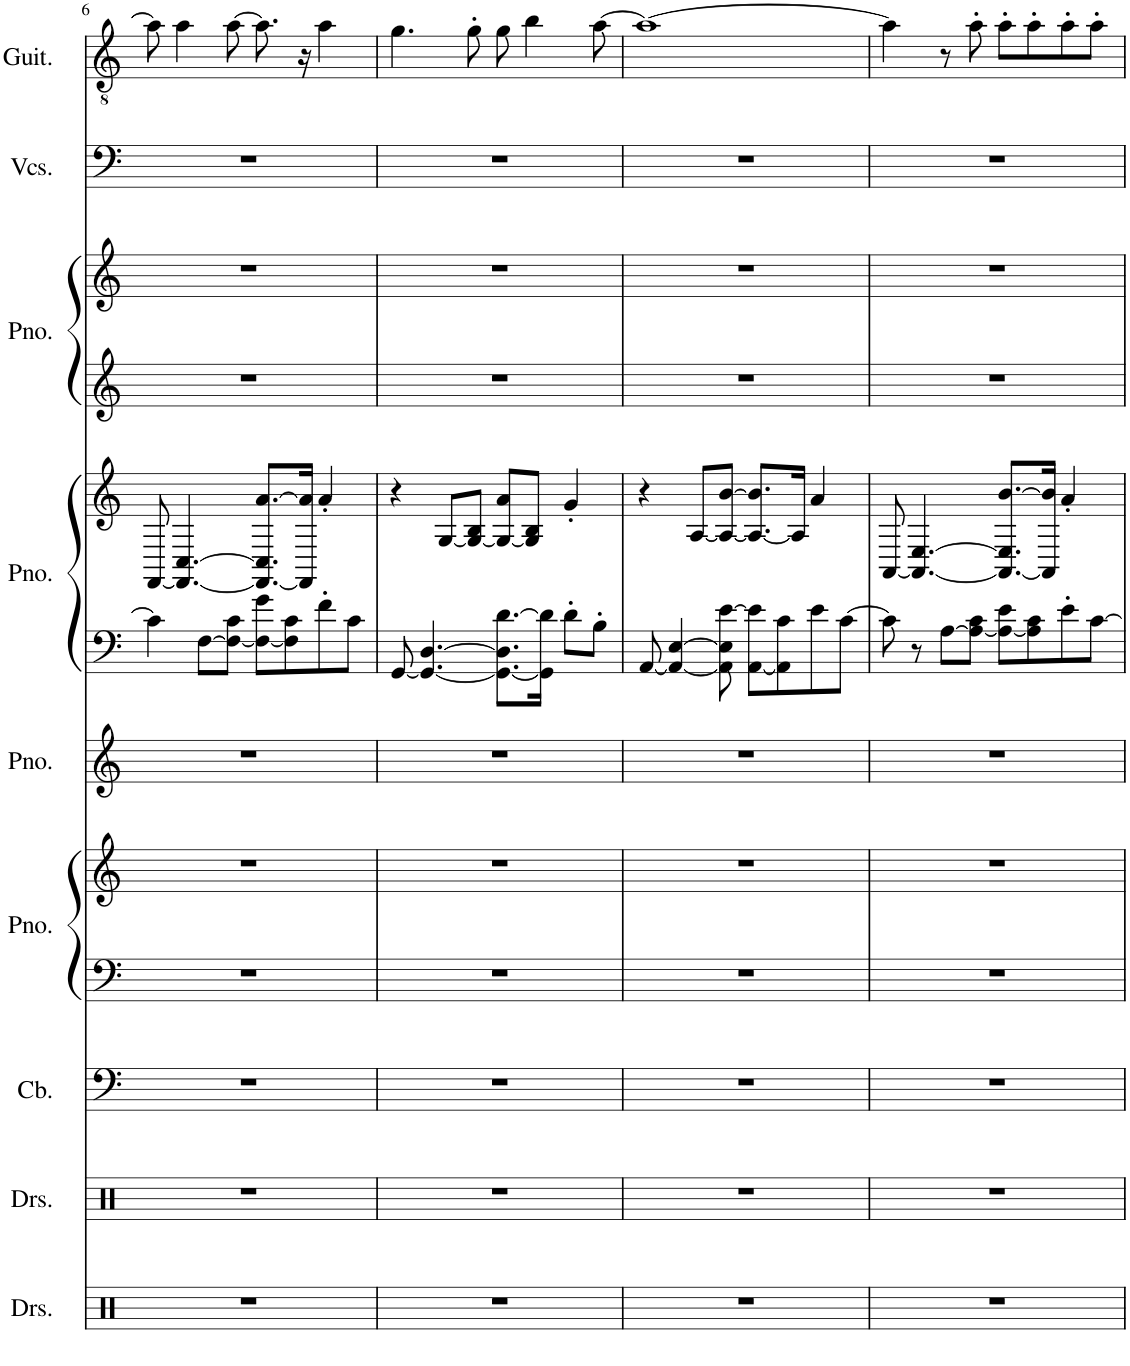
**kern	**kern	**kern	**kern	**kern	**kern	**kern	**kern	**kern	**kern	**kern	**kern
*part9	*part8	*part7	*part6	*part6	*part5	*part4	*part4	*part3	*part3	*part2	*part1
*staff12	*staff11	*staff10	*staff9	*staff8	*staff7	*staff6	*staff5	*staff4	*staff3	*staff2	*staff1
*I"Drumset	*I"Drumset	*I"Contrabass	*I"Piano	*	*I"Piano	*I"Piano	*	*I"Piano	*	*I"Violoncellos	*I"Classical Guitar
*I'Drs.	*I'Drs.	*I'Cb.	*I'Pno.	*	*I'Pno.	*I'Pno.	*	*I'Pno.	*	*I'Vcs.	*I'Guit.
!!LO:PB:g=z
*clefX	*clefX	*clefF4	*clefF4	*clefG2	*clefG2	*clefF4	*clefG2	*clefG2	*clefG2	*clefF4	*clefGv2
*	*	*Trd7c12	*	*	*	*	*	*	*	*	*
*k[]	*k[]	*k[]	*k[]	*k[]	*k[]	*k[]	*k[]	*k[]	*k[]	*k[]	*k[]
*M4/4	*M4/4	*M4/4	*M4/4	*M4/4	*M4/4	*M4/4	*M4/4	*M4/4	*M4/4	*M4/4	*M4/4
=6	=6	=6	=6	=6	=6	=6	=6	=6	=6	=6	=6
1r	1r	1r	1r	1r	1r	4c\]	[8FF/	1r	1r	1r	8a\]
.	.	.	.	.	.	.	4.FF/_ [4.C/	.	.	.	4a\
.	.	.	.	.	.	[8F\L	.	.	.	.	.
.	.	.	.	.	.	8F\_ 8c\J	.	.	.	.	[8a\
.	.	.	.	.	.	8F\_ 8g\L	8.FF/_ 8.C/] [8.a/L	.	.	.	8.a\]
.	.	.	.	.	.	8F\] 8c\	.	.	.	.	.
.	.	.	.	.	.	.	16FF/] 16a/]Jk	.	.	.	16r
.	.	.	.	.	.	8f'\	4a'/	.	.	.	4a\
.	.	.	.	.	.	8c\J	.	.	.	.	.
=7	=7	=7	=7	=7	=7	=7	=7	=7	=7	=7	=7
1r	1r	1r	1r	1r	1r	[8GG/	4r	1r	1r	1r	4.g\
.	.	.	.	.	.	4.GG/_ [4.D/	.	.	.	.	.
.	.	.	.	.	.	.	[8G/L	.	.	.	.
.	.	.	.	.	.	.	8G/_ 8B/J	.	.	.	8g'\
.	.	.	.	.	.	8.GG\_ 8.D\] [8.d\L	8G/_ 8a/L	.	.	.	8g\
.	.	.	.	.	.	.	8G/] 8B/J	.	.	.	4b\
.	.	.	.	.	.	16GG\] 16d\]Jk	.	.	.	.	.
.	.	.	.	.	.	8d'\L	4g'/	.	.	.	.
.	.	.	.	.	.	8B'\J	.	.	.	.	[8a\
=8	=8	=8	=8	=8	=8	=8	=8	=8	=8	=8	=8
1r	1r	1r	1r	1r	1r	[8AA/	4r	1r	1r	1r	1a_
.	.	.	.	.	.	4AA/_ [4E/	.	.	.	.	.
.	.	.	.	.	.	.	[8A/L	.	.	.	.
.	.	.	.	.	.	8AA\] 8E\] [8e\	8A/_ [8b/J	.	.	.	.
.	.	.	.	.	.	[8AA\ 8e\]L	8.A/_ 8.b/]L	.	.	.	.
.	.	.	.	.	.	8AA\] 8c\	.	.	.	.	.
.	.	.	.	.	.	.	16A/Jk]	.	.	.	.
.	.	.	.	.	.	8e\	4a/	.	.	.	.
.	.	.	.	.	.	[8c\J	.	.	.	.	.
=9	=9	=9	=9	=9	=9	=9	=9	=9	=9	=9	=9
1r	1r	1r	1r	1r	1r	8c\]	[8AA/	1r	1r	1r	4a\]
.	.	.	.	.	.	8r	4.AA/_ [4.E/	.	.	.	.
.	.	.	.	.	.	[8A\L	.	.	.	.	8r
.	.	.	.	.	.	8A\_ 8c\J	.	.	.	.	8a'\
.	.	.	.	.	.	8A\_ 8e\L	8.AA/_ 8.E/] [8.b/L	.	.	.	8a'\L
.	.	.	.	.	.	8A\] 8c\	.	.	.	.	8a'\
.	.	.	.	.	.	.	16AA/] 16b/]Jk	.	.	.	.
.	.	.	.	.	.	8e'\	4a'/	.	.	.	8a'\
.	.	.	.	.	.	[8c\J	.	.	.	.	8a'\J
=	=	=	=	=	=	=	=	=	=	=	=
*-	*-	*-	*-	*-	*-	*-	*-	*-	*-	*-	*-
